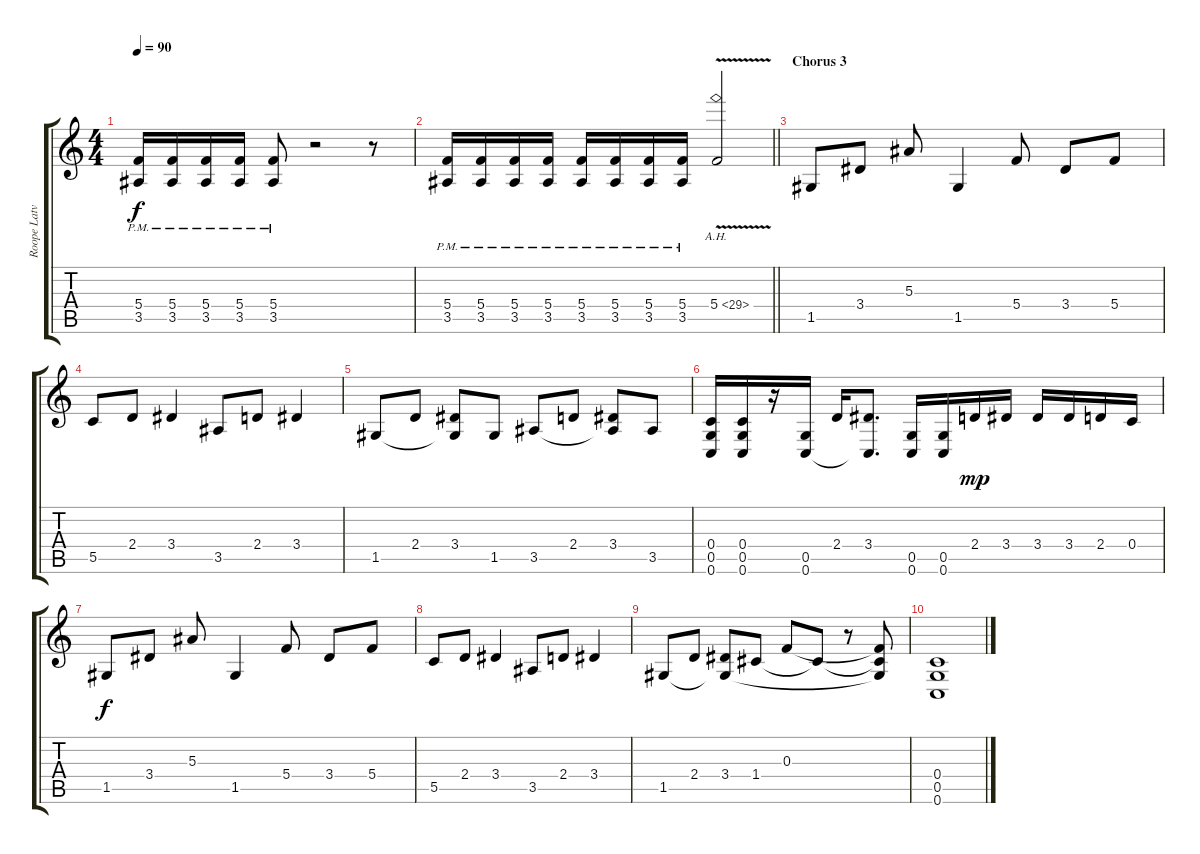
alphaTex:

\track ("Roope Latvala" "Roope Latv") {instrument distortionguitar}
\staff {score tabs}
\tuning (D4 A3 F3 C3 G2 C2) {hide}
\ts (4 4)
\tempo 90
\clef g2
\ks c
(5.4{pm} 3.5{pm}).16{dy f} (5.4{pm} 3.5{pm}).16 (5.4{pm} 3.5{pm}).16 (5.4{pm} 3.5{pm}).16 (5.4{pm} 3.5{pm}).8 r.2 r.8 |
\barLineRight lightlight
(5.4{pm} 3.5{pm}).16 (5.4{pm} 3.5{pm}).16 (5.4{pm} 3.5{pm}).16 (5.4{pm} 3.5{pm}).16 (5.4{pm} 3.5{pm}).16 (5.4{pm} 3.5{pm}).16 (5.4{pm} 3.5{pm}).16 (5.4{pm} 3.5{pm}).16 5.4{ah 24 v}.2 |
\section ("" "Chorus 3")
1.5.8 3.4.8 5.3.8 1.5.4 5.4.8 3.4.8 5.4.8 |
5.5.8 2.4.8 3.4.4 3.5.8 2.4.8 3.4.4 |
1.5.8 2.4.8 (3.4 1.5{t}).8 1.5.8 3.5.8 2.4.8 (3.4 3.5{t}).8 3.5.8 |
(0.4 0.5 0.6).16 (0.4 0.5 0.6).16 r.16 (0.5 0.6).16 2.4.16 (3.4 0.6{t}).8{d} (0.5 0.6).16 (0.5 0.6).16 2.4.16{dy mp} 3.4.16 3.4.16 3.4.16 2.4.16 0.4.16 |
1.5.8{dy f} 3.4.8 5.3.8 1.5.4 5.4.8 3.4.8 5.4.8 |
5.5.8 2.4.8 3.4.4 3.5.8 2.4.8 3.4.4 |
1.5.8 2.4.8 (3.4 1.5{t}).8 1.4.8 0.3.8 1.4{t}.8 r.8 (0.3{t} 1.4{t} 1.5{t}).8 |
(0.4 0.5 0.6).1
